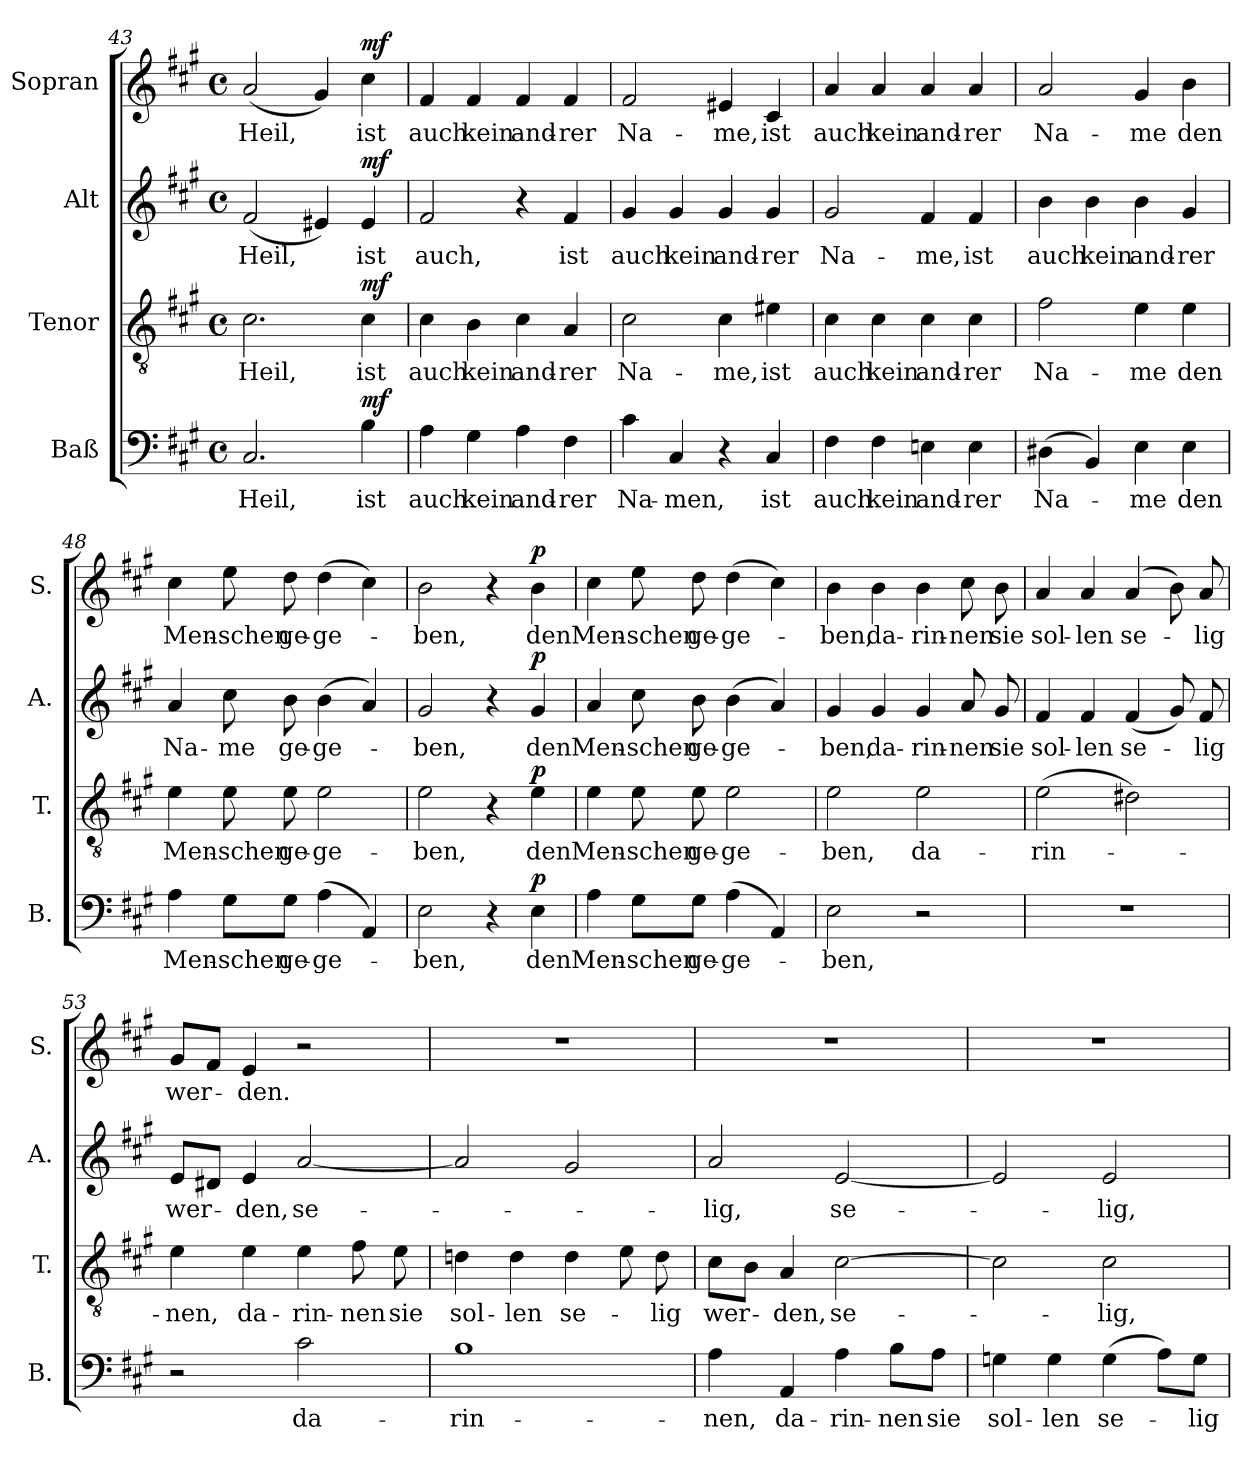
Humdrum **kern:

**kern	**text	**dynam	**kern	**text	**dynam	**kern	**text	**dynam	**kern	**text	**dynam
*part4	*part4	*part4	*part3	*part3	*part3	*part2	*part2	*part2	*part1	*part1	*part1
*staff4	*staff4	*staff4	*staff3	*staff3	*staff3	*staff2	*staff2	*staff2	*staff1	*staff1	*staff1
*I"Baß	*	*	*I"Tenor	*	*	*I"Alt	*	*	*I"Sopran	*	*
*I'B.	*	*	*I'T.	*	*	*I'A.	*	*	*I'S.	*	*
*clefF4	*	*	*clefGv2	*	*	*clefG2	*	*	*clefG2	*	*
*k[f#c#g#]	*	*	*k[f#c#g#]	*	*	*k[f#c#g#]	*	*	*k[f#c#g#]	*	*
*A:	*	*	*A:	*	*	*A:	*	*	*A:	*	*
*M4/4	*	*	*M4/4	*	*	*M4/4	*	*	*M4/4	*	*
*met(c)	*	*	*met(c)	*	*	*met(c)	*	*	*met(c)	*	*
=43	=43	=43	=43	=43	=43	=43	=43	=43	=43	=43	=43
!	!LO:LY:b	!	!	!LO:LY:b	!	!	!LO:LY:b	!	!	!LO:LY:b	!
2.C#/	Heil,	.	2.c#\	Heil,	.	(<2f#/	Heil,	.	(<2a/	Heil,	.
.	.	.	.	.	.	4e#X/)	.	.	4g#/)	.	.
!	!LO:LY:b	!LO:DY:a	!	!LO:LY:b	!LO:DY:a	!	!LO:LY:b	!LO:DY:a	!	!LO:LY:b	!LO:DY:a
4B\	ist	mf	4c#\	ist	mf	4e#/	ist	mf	4cc#\	ist	mf
=44	=44	=44	=44	=44	=44	=44	=44	=44	=44	=44	=44
!	!LO:LY:b	!	!	!LO:LY:b	!	!	!LO:LY:b	!	!	!LO:LY:b	!
4A\	auch	.	4c#\	auch	.	2f#/	auch,	.	4f#/	auch	.
!	!LO:LY:b	!	!	!LO:LY:b	!	!	!	!	!	!LO:LY:b	!
4G#\	kein	.	4B\	kein	.	.	.	.	4f#/	kein	.
!	!LO:LY:b	!	!	!LO:LY:b	!	!	!	!	!	!LO:LY:b	!
4A\	and-	.	4c#\	and-	.	4r	.	.	4f#/	and-	.
!	!LO:LY:b	!	!	!LO:LY:b	!	!	!LO:LY:b	!	!	!LO:LY:b	!
4F#\	-rer	.	4A/	-rer	.	4f#/	ist	.	4f#/	-rer	.
!!LO:PB:g=z
=45	=45	=45	=45	=45	=45	=45	=45	=45	=45	=45	=45
!	!LO:LY:b	!	!	!LO:LY:b	!	!	!LO:LY:b	!	!	!LO:LY:b	!
4c#\	Na-	.	2c#\	Na-	.	4g#/	auch	.	2f#/	Na-	.
!	!LO:LY:b	!	!	!	!	!	!LO:LY:b	!	!	!	!
4C#/	-men,	.	.	.	.	4g#/	kein	.	.	.	.
!	!	!	!	!LO:LY:b	!	!	!LO:LY:b	!	!	!LO:LY:b	!
4r	.	.	4c#\	-me,	.	4g#/	and-	.	4e#X/	-me,	.
!	!LO:LY:b	!	!	!LO:LY:b	!	!	!LO:LY:b	!	!	!LO:LY:b	!
4C#/	ist	.	4e#X\	ist	.	4g#/	-rer	.	4c#/	ist	.
=46	=46	=46	=46	=46	=46	=46	=46	=46	=46	=46	=46
!	!LO:LY:b	!	!	!LO:LY:b	!	!	!LO:LY:b	!	!	!LO:LY:b	!
4F#\	auch	.	4c#\	auch	.	2g#/	Na-	.	4a/	auch	.
!	!LO:LY:b	!	!	!LO:LY:b	!	!	!	!	!	!LO:LY:b	!
4F#\	kein	.	4c#\	kein	.	.	.	.	4a/	kein	.
!	!LO:LY:b	!	!	!LO:LY:b	!	!	!LO:LY:b	!	!	!LO:LY:b	!
4En\	and-	.	4c#\	and-	.	4f#/	-me,	.	4a/	and-	.
!	!LO:LY:b	!	!	!LO:LY:b	!	!	!LO:LY:b	!	!	!LO:LY:b	!
4E\	-rer	.	4c#\	-rer	.	4f#/	ist	.	4a/	-rer	.
=47	=47	=47	=47	=47	=47	=47	=47	=47	=47	=47	=47
!	!LO:LY:b	!	!	!LO:LY:b	!	!	!LO:LY:b	!	!	!LO:LY:b	!
(>4D#X\	Na-	.	2f#\	Na-	.	4b\	auch	.	2a/	Na-	.
!	!	!	!	!	!	!	!LO:LY:b	!	!	!	!
4BB/)	.	.	.	.	.	4b\	kein	.	.	.	.
!	!LO:LY:b	!	!	!LO:LY:b	!	!	!LO:LY:b	!	!	!LO:LY:b	!
4E\	-me	.	4e\	-me	.	4b\	and-	.	4g#/	-me	.
!	!LO:LY:b	!	!	!LO:LY:b	!	!	!LO:LY:b	!	!	!LO:LY:b	!
4E\	den	.	4e\	den	.	4g#/	-rer	.	4b\	den	.
=48	=48	=48	=48	=48	=48	=48	=48	=48	=48	=48	=48
!	!LO:LY:b	!	!	!LO:LY:b	!	!	!LO:LY:b	!	!	!LO:LY:b	!
4A\	Men-	.	4e\	Men-	.	4a/	Na-	.	4cc#\	Men-	.
!	!LO:LY:b	!	!	!LO:LY:b	!	!	!LO:LY:b	!	!	!LO:LY:b	!
8G#\L	-schen	.	8e\	-schen	.	8cc#\	-me	.	8ee\	-schen	.
!	!LO:LY:b	!	!	!LO:LY:b	!	!	!LO:LY:b	!	!	!LO:LY:b	!
8G#\J	ge-	.	8e\	ge-	.	8b\	ge-	.	8dd\	ge-	.
!	!LO:LY:b	!	!	!LO:LY:b	!	!	!LO:LY:b	!	!	!LO:LY:b	!
(>4A\	-ge-	.	2e\	-ge-	.	(>4b\	-ge-	.	(>4dd\	-ge-	.
4AA/)	.	.	.	.	.	4a/)	.	.	4cc#\)	.	.
=49	=49	=49	=49	=49	=49	=49	=49	=49	=49	=49	=49
!	!LO:LY:b	!	!	!LO:LY:b	!	!	!LO:LY:b	!	!	!LO:LY:b	!
2E\	-ben,	.	2e\	-ben,	.	2g#/	-ben,	.	2b\	-ben,	.
4r	.	.	4r	.	.	4r	.	.	4r	.	.
!	!LO:LY:b	!LO:DY:a	!	!LO:LY:b	!LO:DY:a	!	!LO:LY:b	!LO:DY:a	!	!LO:LY:b	!LO:DY:a
4E\	den	p	4e\	den	p	4g#/	den	p	4b\	den	p
!!LO:LB:g=z
=50	=50	=50	=50	=50	=50	=50	=50	=50	=50	=50	=50
!	!LO:LY:b	!	!	!LO:LY:b	!	!	!LO:LY:b	!	!	!LO:LY:b	!
4A\	Men-	.	4e\	Men-	.	4a/	Men-	.	4cc#\	Men-	.
!	!LO:LY:b	!	!	!LO:LY:b	!	!	!LO:LY:b	!	!	!LO:LY:b	!
8G#\L	-schen	.	8e\	-schen	.	8cc#\	-schen	.	8ee\	-schen	.
!	!LO:LY:b	!	!	!LO:LY:b	!	!	!LO:LY:b	!	!	!LO:LY:b	!
8G#\J	ge-	.	8e\	ge-	.	8b\	ge-	.	8dd\	ge-	.
!	!LO:LY:b	!	!	!LO:LY:b	!	!	!LO:LY:b	!	!	!LO:LY:b	!
(>4A\	-ge-	.	2e\	-ge-	.	(>4b\	-ge-	.	(>4dd\	-ge-	.
4AA/)	.	.	.	.	.	4a/)	.	.	4cc#\)	.	.
=51	=51	=51	=51	=51	=51	=51	=51	=51	=51	=51	=51
!	!LO:LY:b	!	!	!LO:LY:b	!	!	!LO:LY:b	!	!	!LO:LY:b	!
2E\	-ben,	.	2e\	-ben,	.	4g#/	-ben,	.	4b\	-ben,	.
!	!	!	!	!	!	!	!LO:LY:b	!	!	!LO:LY:b	!
.	.	.	.	.	.	4g#/	da-	.	4b\	da-	.
!	!	!	!	!LO:LY:b	!	!	!LO:LY:b	!	!	!LO:LY:b	!
2r	.	.	2e\	da-	.	4g#/	-rin-	.	4b\	-rin-	.
!	!	!	!	!	!	!	!LO:LY:b	!	!	!LO:LY:b	!
.	.	.	.	.	.	8a/	-nen	.	8cc#\	-nen	.
!	!	!	!	!	!	!	!LO:LY:b	!	!	!LO:LY:b	!
.	.	.	.	.	.	8g#/	sie	.	8b\	sie	.
=52	=52	=52	=52	=52	=52	=52	=52	=52	=52	=52	=52
!	!	!	!	!LO:LY:b	!	!	!LO:LY:b	!	!	!LO:LY:b	!
1r	.	.	(>2e\	-rin-	.	4f#/	sol-	.	4a/	sol-	.
!	!	!	!	!	!	!	!LO:LY:b	!	!	!LO:LY:b	!
.	.	.	.	.	.	4f#/	-len	.	4a/	-len	.
!	!	!	!	!	!	!	!LO:LY:b	!	!	!LO:LY:b	!
.	.	.	2d#X\)	.	.	(<4f#/	se-	.	(4a/	se-	.
.	.	.	.	.	.	8g#/)	.	.	8b\)	.	.
!	!	!	!	!	!	!	!LO:LY:b	!	!	!LO:LY:b	!
.	.	.	.	.	.	8f#/	-lig	.	8a/	-lig	.
=53	=53	=53	=53	=53	=53	=53	=53	=53	=53	=53	=53
!	!	!	!	!LO:LY:b	!	!	!LO:LY:b	!	!	!LO:LY:b	!
2r	.	.	4e\	-nen,	.	8e/L	wer-	.	8g#/L	wer-	.
.	.	.	.	.	.	8d#X/J	.	.	8f#/J	.	.
!	!	!	!	!LO:LY:b	!	!	!LO:LY:b	!	!	!LO:LY:b	!
.	.	.	4e\	da-	.	4e/	-den,	.	4e/	-den.	.
!	!LO:LY:b	!	!	!LO:LY:b	!	!	!LO:LY:b	!	!	!	!
2c#\	da-	.	4e\	-rin-	.	[2a/	se-	.	2r	.	.
!	!	!	!	!LO:LY:b	!	!	!	!	!	!	!
.	.	.	8f#\	-nen	.	.	.	.	.	.	.
!	!	!	!	!LO:LY:b	!	!	!	!	!	!	!
.	.	.	8e\	sie	.	.	.	.	.	.	.
=54	=54	=54	=54	=54	=54	=54	=54	=54	=54	=54	=54
!	!LO:LY:b	!	!	!LO:LY:b	!	!	!	!	!	!	!
1B	-rin-	.	4dn\	sol-	.	2a/]	.	.	1r	.	.
!	!	!	!	!LO:LY:b	!	!	!	!	!	!	!
.	.	.	4d\	-len	.	.	.	.	.	.	.
!	!	!	!	!LO:LY:b	!	!	!	!	!	!	!
.	.	.	4d\	se-	.	2g#/	.	.	.	.	.
.	.	.	8e\	.	.	.	.	.	.	.	.
!	!	!	!	!LO:LY:b	!	!	!	!	!	!	!
.	.	.	8d\	-lig	.	.	.	.	.	.	.
!!LO:LB:g=z
=55	=55	=55	=55	=55	=55	=55	=55	=55	=55	=55	=55
!	!LO:LY:b	!	!	!LO:LY:b	!	!	!LO:LY:b	!	!	!	!
4A\	-nen,	.	8c#\L	wer-	.	2a/	-lig,	.	1r	.	.
.	.	.	8B\J	.	.	.	.	.	.	.	.
!	!LO:LY:b	!	!	!LO:LY:b	!	!	!	!	!	!	!
4AA/	da-	.	4A/	-den,	.	.	.	.	.	.	.
!	!LO:LY:b	!	!	!LO:LY:b	!	!	!LO:LY:b	!	!	!	!
4A\	-rin-	.	[2c#\	se-	.	[2e/	se-	.	.	.	.
!	!LO:LY:b	!	!	!	!	!	!	!	!	!	!
8B\L	-nen	.	.	.	.	.	.	.	.	.	.
!	!LO:LY:b	!	!	!	!	!	!	!	!	!	!
8A\J	sie	.	.	.	.	.	.	.	.	.	.
=56	=56	=56	=56	=56	=56	=56	=56	=56	=56	=56	=56
!	!LO:LY:b	!	!	!	!	!	!	!	!	!	!
4Gn\	sol-	.	2c#\]	.	.	2e/]	.	.	1r	.	.
!	!LO:LY:b	!	!	!	!	!	!	!	!	!	!
4G\	-len	.	.	.	.	.	.	.	.	.	.
!	!LO:LY:b	!	!	!LO:LY:b	!	!	!LO:LY:b	!	!	!	!
(>4G\	se-	.	2c#\	-lig,	.	2e/	-lig,	.	.	.	.
8A\L)	.	.	.	.	.	.	.	.	.	.	.
!	!LO:LY:b	!	!	!	!	!	!	!	!	!	!
8G\J	-lig	.	.	.	.	.	.	.	.	.	.
=	=	=	=	=	=	=	=	=	=	=	=
*-	*-	*-	*-	*-	*-	*-	*-	*-	*-	*-	*-
